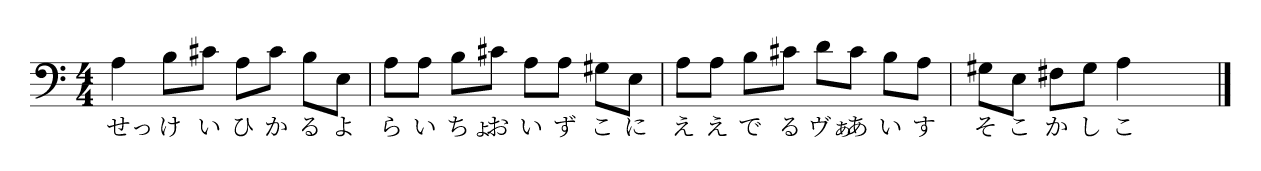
**kern	**text
*part1	*part1
*staff1	*staff1
*clefF4	*
*M4/4	*
*MM100	*
=1	=1
!	!LO:LY:b
4A\	せっ
!	!LO:LY:b
8B\L	け
!	!LO:LY:b
8c#\J	い
!	!LO:LY:b
8A\L	ひ
!	!LO:LY:b
8c#\J	か
!	!LO:LY:b
8B\L	る
!	!LO:LY:b
8E\J	よ
=2	=2
!	!LO:LY:b
8A\L	ら
!	!LO:LY:b
8A\J	い
!	!LO:LY:b
8B\L	ちょ
!	!LO:LY:b
8c#\J	お
!	!LO:LY:b
8A\L	い
!	!LO:LY:b
8A\J	ず
!	!LO:LY:b
8G#\L	こ
!	!LO:LY:b
8E\J	に
=3	=3
!	!LO:LY:b
8A\L	え
!	!LO:LY:b
8A\J	え
!	!LO:LY:b
8B\L	で
!	!LO:LY:b
8c#\J	る
!	!LO:LY:b
8d\L	ヴぁ
!	!LO:LY:b
8c#\J	あ
!	!LO:LY:b
8B\L	い
!	!LO:LY:b
8A\J	す
=4	=4
!	!LO:LY:b
8G#\L	そ
!	!LO:LY:b
8E\J	こ
!	!LO:LY:b
8F#\L	か
!	!LO:LY:b
8G#\J	し
!	!LO:LY:b
4A\	こ
4ryy	.
==	==
*-	*-
